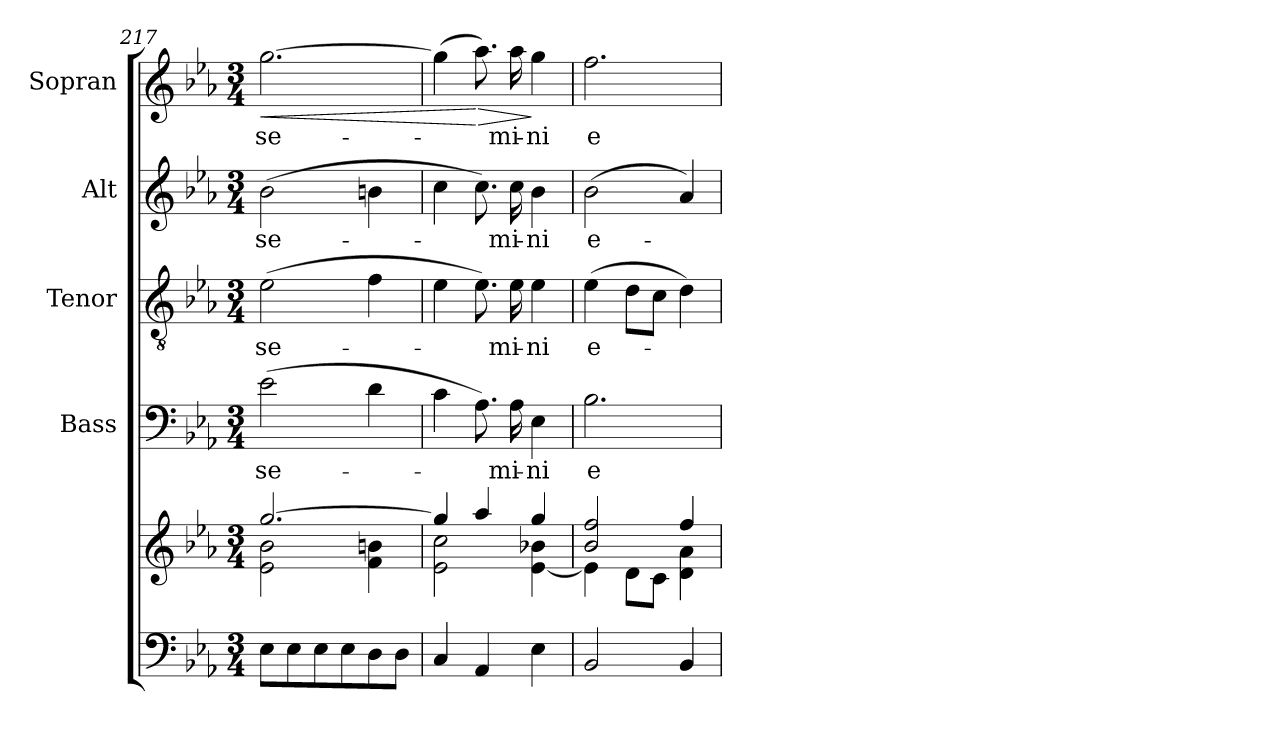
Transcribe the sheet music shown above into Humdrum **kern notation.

**kern	**kern	**kern	**text	**kern	**text	**kern	**text	**kern	**text	**dynam
*part5	*part5	*part4	*part4	*part3	*part3	*part2	*part2	*part1	*part1	*part1
*staff6	*staff5	*staff4	*staff4	*staff3	*staff3	*staff2	*staff2	*staff1	*staff1	*staff1
*	*	*I"Bass	*	*I"Tenor	*	*I"Alt	*	*I"Sopran	*	*
*	*	*I'B.	*	*I'T.	*	*I'A.	*	*I'S.	*	*
*clefF4	*clefG2	*clefF4	*	*clefGv2	*	*clefG2	*	*clefG2	*	*
*k[b-e-a-]	*k[b-e-a-]	*k[b-e-a-]	*	*k[b-e-a-]	*	*k[b-e-a-]	*	*k[b-e-a-]	*	*
*E-:	*E-:	*E-:	*	*E-:	*	*E-:	*	*E-:	*	*
*M3/4	*M3/4	*M3/4	*	*M3/4	*	*M3/4	*	*M3/4	*	*
=217	=217	=217	=217	=217	=217	=217	=217	=217	=217	=217
*	*^	*	*	*	*	*	*	*	*	*
!	!	!	!	!LO:LY:b	!	!LO:LY:b	!	!LO:LY:b	!	!LO:LY:b	!LO:HP:b
8E-\L	[>2.gg/	2e-\ 2b-\	(>2e-\	se-	(>2e-\	se-	(>2b-\	se-	[2.gg\	se-	<
8E-\	.	.	.	.	.	.	.	.	.	.	.
8E-\	.	.	.	.	.	.	.	.	.	.	.
8E-\	.	.	.	.	.	.	.	.	.	.	.
8D\	.	4f\ 4bn\	4d\	.	4f\	.	4bn\	.	.	.	.
8D\J	.	.	.	.	.	.	.	.	.	.	.
=218	=218	=218	=218	=218	=218	=218	=218	=218	=218	=218	=218
4C/	4gg/]	2e-\ 2cc\	4c\	.	4e-\	.	4cc\	.	(>4gg\]	.	.
!	!	!	!	!	!	!	!	!	!	!	!LO:HP:n=1:b
4AA-/	4aa-/	.	8.A-\)	.	8.e-\)	.	8.cc\)	.	8.aa-\)	.	[ >
!	!	!	!	!LO:LY:b	!	!LO:LY:b	!	!LO:LY:b	!	!LO:LY:b	!
.	.	.	16A-\	-mi-	16e-\	-mi-	16cc\	-mi-	16aa-\	-mi-	.
!	!	!	!	!LO:LY:b	!	!LO:LY:b	!	!LO:LY:b	!	!LO:LY:b	!
4E-\	4gg/	[<4e-\ 4b-X\	4E-\	-ni	4e-\	-ni	4b-\	-ni	4gg\	-ni	]
=219	=219	=219	=219	=219	=219	=219	=219	=219	=219	=219	=219
!	!	!	!	!LO:LY:b	!	!LO:LY:b	!	!LO:LY:b	!	!LO:LY:b	!
2BB-/	2b-/ 2ff/	4e-\]	2.B-\	e-	(>4e-\	e-	(<2b-\	e-	2.ff\	e-	.
.	.	8d\L	.	.	8d\L	.	.	.	.	.	.
.	.	8c\J	.	.	8c\J	.	.	.	.	.	.
4BB-/	4ff/	4d\ 4a-\	.	.	4d\)	.	4a-/)	.	.	.	.
*	*v	*v	*	*	*	*	*	*	*	*	*
=	=	=	=	=	=	=	=	=	=	=
*-	*-	*-	*-	*-	*-	*-	*-	*-	*-	*-
